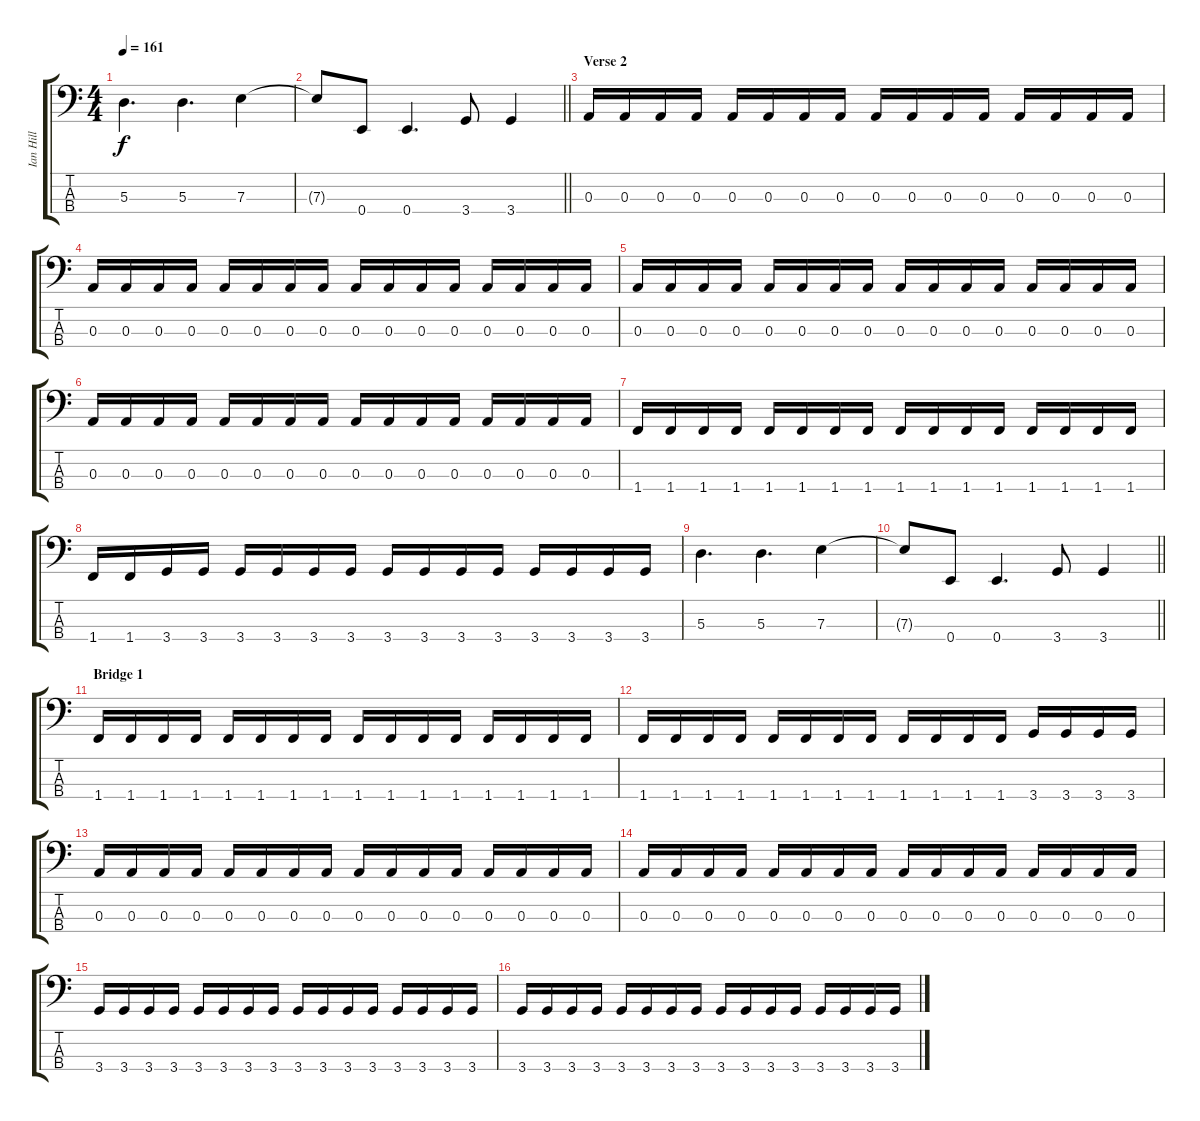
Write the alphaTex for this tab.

\track ("Ian Hill" "Ian Hill") {instrument electricbasspick}
\staff {score tabs}
\tuning (G2 D2 A1 E1) {hide}
\ts (4 4)
\tempo 161
\clef f4
\ks c
5.3.4{d dy f} 5.3.4{d} 7.3.4 |
\barLineRight lightlight
7.3{t}.8 0.4.8 0.4.4{d} 3.4.8 3.4.4 |
\section ("" "Verse 2")
0.3.16 0.3.16 0.3.16 0.3.16 0.3.16 0.3.16 0.3.16 0.3.16 0.3.16 0.3.16 0.3.16 0.3.16 0.3.16 0.3.16 0.3.16 0.3.16 |
0.3.16 0.3.16 0.3.16 0.3.16 0.3.16 0.3.16 0.3.16 0.3.16 0.3.16 0.3.16 0.3.16 0.3.16 0.3.16 0.3.16 0.3.16 0.3.16 |
0.3.16 0.3.16 0.3.16 0.3.16 0.3.16 0.3.16 0.3.16 0.3.16 0.3.16 0.3.16 0.3.16 0.3.16 0.3.16 0.3.16 0.3.16 0.3.16 |
0.3.16 0.3.16 0.3.16 0.3.16 0.3.16 0.3.16 0.3.16 0.3.16 0.3.16 0.3.16 0.3.16 0.3.16 0.3.16 0.3.16 0.3.16 0.3.16 |
1.4.16 1.4.16 1.4.16 1.4.16 1.4.16 1.4.16 1.4.16 1.4.16 1.4.16 1.4.16 1.4.16 1.4.16 1.4.16 1.4.16 1.4.16 1.4.16 |
1.4.16 1.4.16 3.4.16 3.4.16 3.4.16 3.4.16 3.4.16 3.4.16 3.4.16 3.4.16 3.4.16 3.4.16 3.4.16 3.4.16 3.4.16 3.4.16 |
5.3.4{d} 5.3.4{d} 7.3.4 |
\barLineRight lightlight
7.3{t}.8 0.4.8 0.4.4{d} 3.4.8 3.4.4 |
\section ("" "Bridge 1")
1.4.16 1.4.16 1.4.16 1.4.16 1.4.16 1.4.16 1.4.16 1.4.16 1.4.16 1.4.16 1.4.16 1.4.16 1.4.16 1.4.16 1.4.16 1.4.16 |
1.4.16 1.4.16 1.4.16 1.4.16 1.4.16 1.4.16 1.4.16 1.4.16 1.4.16 1.4.16 1.4.16 1.4.16 3.4.16 3.4.16 3.4.16 3.4.16 |
0.3.16 0.3.16 0.3.16 0.3.16 0.3.16 0.3.16 0.3.16 0.3.16 0.3.16 0.3.16 0.3.16 0.3.16 0.3.16 0.3.16 0.3.16 0.3.16 |
0.3.16 0.3.16 0.3.16 0.3.16 0.3.16 0.3.16 0.3.16 0.3.16 0.3.16 0.3.16 0.3.16 0.3.16 0.3.16 0.3.16 0.3.16 0.3.16 |
3.4.16 3.4.16 3.4.16 3.4.16 3.4.16 3.4.16 3.4.16 3.4.16 3.4.16 3.4.16 3.4.16 3.4.16 3.4.16 3.4.16 3.4.16 3.4.16 |
3.4.16 3.4.16 3.4.16 3.4.16 3.4.16 3.4.16 3.4.16 3.4.16 3.4.16 3.4.16 3.4.16 3.4.16 3.4.16 3.4.16 3.4.16 3.4.16
